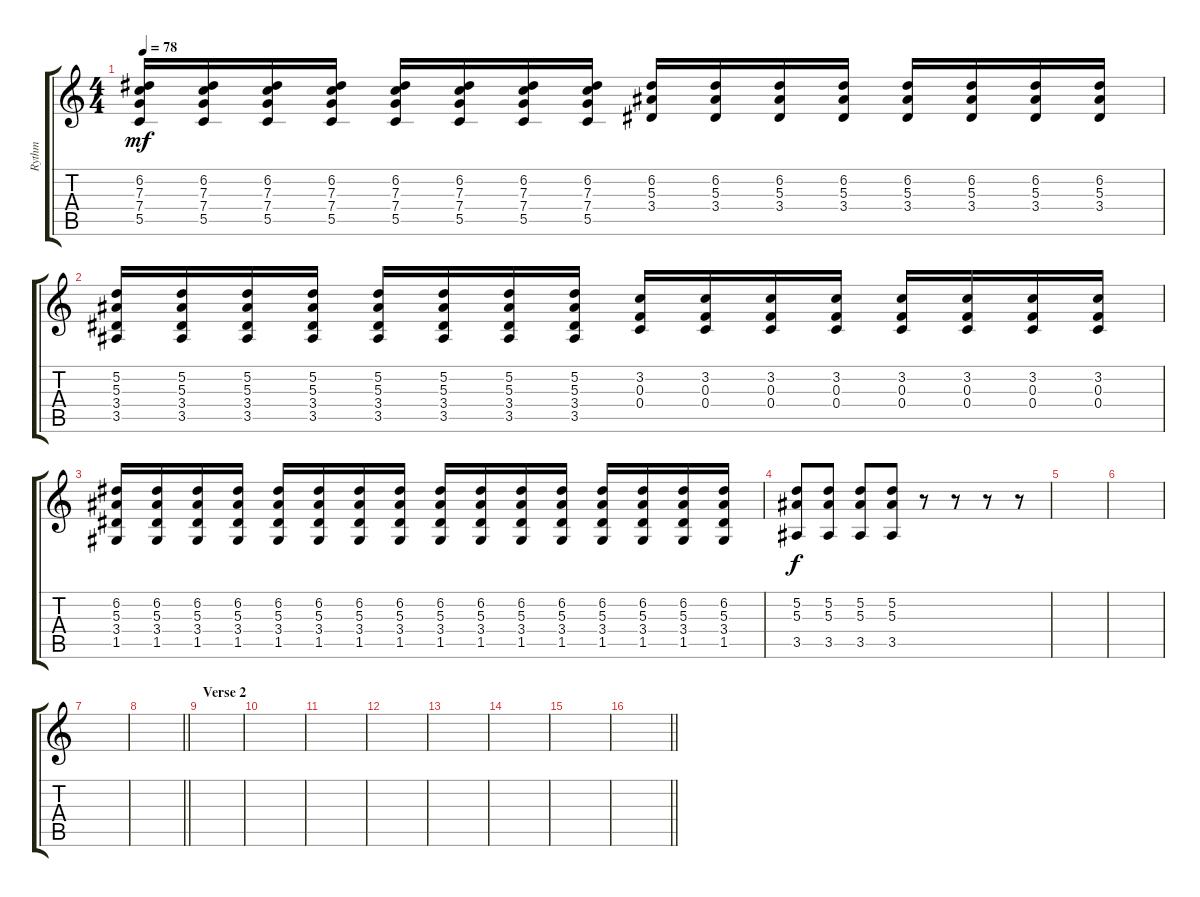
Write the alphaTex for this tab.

\track ("Rythm" "Rythm") {instrument distortionguitar}
\staff {score tabs}
\tuning (D4 A3 F3 C3 G2 C2) {hide}
\ts (4 4)
\tempo 78
\clef g2
\ks c
(6.2 7.3 7.4 5.5).16{dy mf} (6.2 7.3 7.4 5.5).16 (6.2 7.3 7.4 5.5).16 (6.2 7.3 7.4 5.5).16 (6.2 7.3 7.4 5.5).16 (6.2 7.3 7.4 5.5).16 (6.2 7.3 7.4 5.5).16 (6.2 7.3 7.4 5.5).16 (6.2 5.3 3.4).16 (6.2 5.3 3.4).16 (6.2 5.3 3.4).16 (6.2 5.3 3.4).16 (6.2 5.3 3.4).16 (6.2 5.3 3.4).16 (6.2 5.3 3.4).16 (6.2 5.3 3.4).16 |
(5.2 5.3 3.4 3.5).16 (5.2 5.3 3.4 3.5).16 (5.2 5.3 3.4 3.5).16 (5.2 5.3 3.4 3.5).16 (5.2 5.3 3.4 3.5).16 (5.2 5.3 3.4 3.5).16 (5.2 5.3 3.4 3.5).16 (5.2 5.3 3.4 3.5).16 (3.2 0.3 0.4).16 (3.2 0.3 0.4).16 (3.2 0.3 0.4).16 (3.2 0.3 0.4).16 (3.2 0.3 0.4).16 (3.2 0.3 0.4).16 (3.2 0.3 0.4).16 (3.2 0.3 0.4).16 |
(6.2 5.3 3.4 1.5).16 (6.2 5.3 3.4 1.5).16 (6.2 5.3 3.4 1.5).16 (6.2 5.3 3.4 1.5).16 (6.2 5.3 3.4 1.5).16 (6.2 5.3 3.4 1.5).16 (6.2 5.3 3.4 1.5).16 (6.2 5.3 3.4 1.5).16 (6.2 5.3 3.4 1.5).16 (6.2 5.3 3.4 1.5).16 (6.2 5.3 3.4 1.5).16 (6.2 5.3 3.4 1.5).16 (6.2 5.3 3.4 1.5).16 (6.2 5.3 3.4 1.5).16 (6.2 5.3 3.4 1.5).16 (6.2 5.3 3.4 1.5).16 |
(5.2 5.3 3.5).8{dy f} (5.2 5.3 3.5).8 (5.2 5.3 3.5).8 (5.2 5.3 3.5).8 r.8 r.8 r.8 r.8 |
|
|
|
\barLineRight lightlight
|
\section ("" "Verse 2")
|
|
|
|
|
|
|
\barLineRight lightlight
